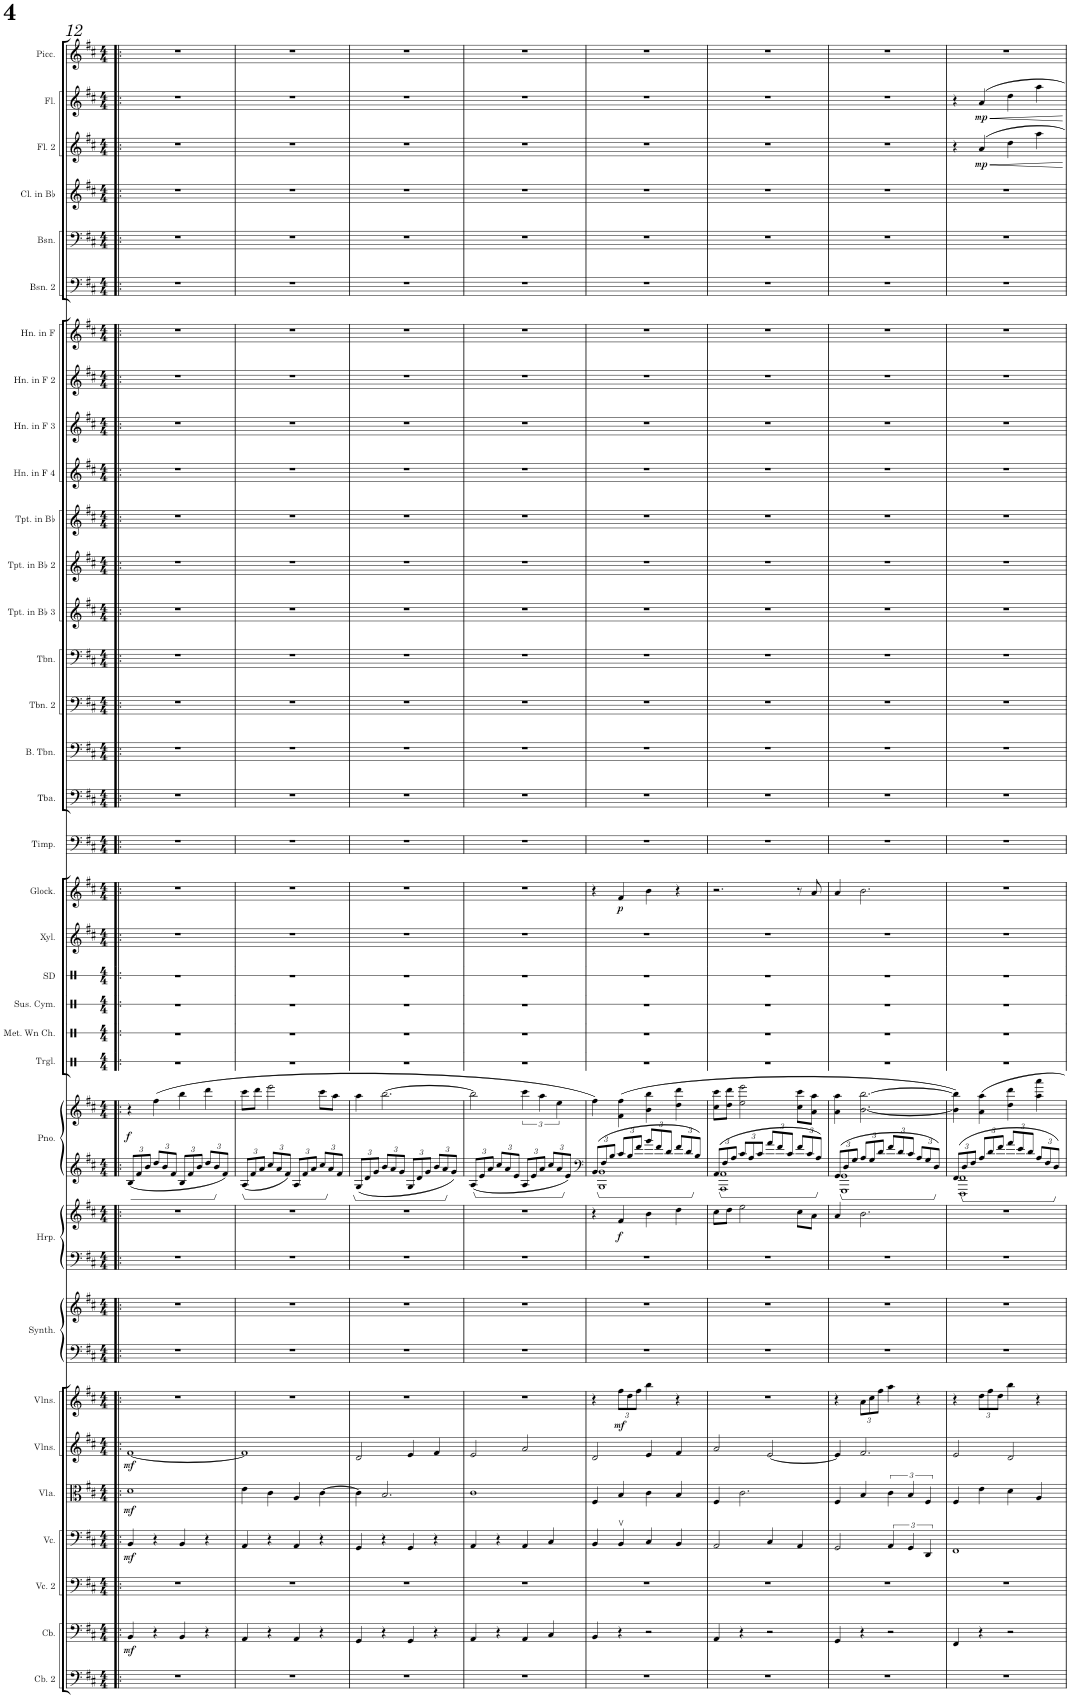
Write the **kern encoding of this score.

**kern	**kern	**dynam	**kern	**kern	**dynam	**kern	**dynam	**kern	**dynam	**kern	**dynam	**kern	**kern	**kern	**kern	**dynam	**kern	**kern	**dynam	**kern	**kern	**kern	**kern	**kern	**kern	**dynam	**kern	**kern	**kern	**kern	**kern	**kern	**kern	**kern	**kern	**kern	**kern	**kern	**kern	**kern	**kern	**kern	**dynam	**kern	**dynam	**kern
*part34	*part33	*part33	*part32	*part31	*part31	*part30	*part30	*part29	*part29	*part28	*part28	*part27	*part27	*part26	*part26	*part26	*part25	*part25	*part25	*part24	*part23	*part22	*part21	*part20	*part19	*part19	*part18	*part17	*part16	*part15	*part14	*part13	*part12	*part11	*part10	*part9	*part8	*part7	*part6	*part5	*part4	*part3	*part3	*part2	*part2	*part1
*staff37	*staff36	*staff36	*staff35	*staff34	*staff34	*staff33	*staff33	*staff32	*staff32	*staff31	*staff31	*staff30	*staff29	*staff28	*staff27	*staff27/28	*staff26	*staff25	*staff25/26	*staff24	*staff23	*staff22	*staff21	*staff20	*staff19	*staff19	*staff18	*staff17	*staff16	*staff15	*staff14	*staff13	*staff12	*staff11	*staff10	*staff9	*staff8	*staff7	*staff6	*staff5	*staff4	*staff3	*staff3	*staff2	*staff2	*staff1
*I"Contrabass 2	*I"Contrabass	*	*I"Violoncello 2	*I"Violoncello	*	*I"Viola	*	*I"Violins	*	*I"Violins	*	*I"Saw Synthesizer	*	*I"Harp	*	*	*I"Piano	*	*	*I"Triangle	*I"Metal Wind Chimes	*I"Suspended Cymbal	*I"Snare Drum	*I"Xylophone	*I"Glockenspiel	*	*I"Timpani	*I"Tuba	*I"Bass Trombone	*I"Trombone 2	*I"Trombone	*I"Trumpet in Bb 3	*I"Trumpet in Bb 2	*I"Trumpet in Bb	*I"Horn in F 4	*I"Horn in F 3	*I"Horn in F 2	*I"Horn in F	*I"Bassoon 2	*I"Bassoon	*I"Clarinet in Bb	*I"Flute 2	*	*I"Flute	*	*I"Piccolo
*I'Cb. 2	*I'Cb.	*	*I'Vc. 2	*I'Vc.	*	*I'Vla.	*	*I'Vlns.	*	*I'Vlns.	*	*I'Synth.	*	*I'Hrp.	*	*	*I'Pno.	*	*	*I'Trgl.	*I'Met. Wn Ch.	*I'Sus. Cym.	*I'SD	*I'Xyl.	*I'Glock.	*	*I'Timp.	*I'Tba.	*I'B. Tbn.	*I'Tbn. 2	*I'Tbn.	*I'Tpt. in Bb 3	*I'Tpt. in Bb 2	*I'Tpt. in Bb	*I'Hn. in F 4	*I'Hn. in F 3	*I'Hn. in F 2	*I'Hn. in F	*I'Bsn. 2	*I'Bsn.	*I'Cl. in Bb	*I'Fl. 2	*	*I'Fl.	*	*I'Picc.
!!LO:PB:g=z
*clefF4	*clefF4	*	*clefF4	*clefF4	*	*clefC3	*	*clefG2	*	*clefG2	*	*clefF4	*clefG2	*clefF4	*clefG2	*	*clefG2	*clefG2	*	*clefX	*clefX	*clefX	*clefX	*clefG2	*clefG2	*	*clefF4	*clefF4	*clefF4	*clefF4	*clefF4	*clefG2	*clefG2	*clefG2	*clefG2	*clefG2	*clefG2	*clefG2	*clefF4	*clefF4	*clefG2	*clefG2	*	*clefG2	*	*clefG2
*Trd7c12	*Trd7c12	*	*	*	*	*	*	*	*	*	*	*	*	*	*	*	*	*	*	*	*	*	*	*Trd-7c-12	*Trd-14c-24	*	*	*	*	*	*	*Trd1c2	*Trd1c2	*Trd1c2	*Trd4c7	*Trd4c7	*Trd4c7	*Trd4c7	*	*	*Trd1c2	*	*	*	*	*Trd-7c-12
*k[f#c#]	*k[f#c#]	*	*k[f#c#]	*k[f#c#]	*	*k[f#c#]	*	*k[f#c#]	*	*k[f#c#]	*	*k[f#c#]	*k[f#c#]	*k[f#c#]	*k[f#c#]	*	*k[f#c#]	*k[f#c#]	*	*k[]	*k[]	*k[]	*k[]	*k[f#c#]	*k[f#c#]	*	*k[f#c#]	*k[f#c#]	*k[f#c#]	*k[f#c#]	*k[f#c#]	*k[f#c#]	*k[f#c#]	*k[f#c#]	*k[f#c#]	*k[f#c#]	*k[f#c#]	*k[f#c#]	*k[f#c#]	*k[f#c#]	*k[f#c#]	*k[f#c#]	*	*k[f#c#]	*	*k[f#c#]
*M4/4	*M4/4	*	*M4/4	*M4/4	*	*M4/4	*	*M4/4	*	*M4/4	*	*M4/4	*M4/4	*M4/4	*M4/4	*	*M4/4	*M4/4	*	*M4/4	*M4/4	*M4/4	*M4/4	*M4/4	*M4/4	*	*M4/4	*M4/4	*M4/4	*M4/4	*M4/4	*M4/4	*M4/4	*M4/4	*M4/4	*M4/4	*M4/4	*M4/4	*M4/4	*M4/4	*M4/4	*M4/4	*	*M4/4	*	*M4/4
*	*	*	*	*	*	*	*	*	*	*	*	*	*	*	*	*	*Xbrackettup	*	*	*	*	*	*	*	*	*	*	*	*	*	*	*	*	*	*	*	*	*	*	*	*	*	*	*	*	*
=12!|:	=12!|:	=12!|:	=12!|:	=12!|:	=12!|:	=12!|:	=12!|:	=12!|:	=12!|:	=12!|:	=12!|:	=12!|:	=12!|:	=12!|:	=12!|:	=12!|:	=12!|:	=12!|:	=12!|:	=12!|:	=12!|:	=12!|:	=12!|:	=12!|:	=12!|:	=12!|:	=12!|:	=12!|:	=12!|:	=12!|:	=12!|:	=12!|:	=12!|:	=12!|:	=12!|:	=12!|:	=12!|:	=12!|:	=12!|:	=12!|:	=12!|:	=12!|:	=12!|:	=12!|:	=12!|:	=12!|:
!	!	!LO:DY:b	!	!	!LO:DY:b	!	!LO:DY:b	!	!LO:DY:b	!	!	!	!	!	!	!	!	!	!LO:DY:b	!	!	!	!	!	!	!	!	!	!	!	!	!	!	!	!	!	!	!	!	!	!	!	!	!	!	!
1r	4BB/	mf	1r	4BB/	mf	1d	mf	[1f#	mf	1r	.	1r	1r	1r	1r	.	12B/L	4r	f	1r	1r	1r	1r	1r	1r	.	1r	1r	1r	1r	1r	1r	1r	1r	1r	1r	1r	1r	1r	1r	1r	1r	.	1r	.	1r
.	.	.	.	.	.	.	.	.	.	.	.	.	.	.	.	.	12f#/	.	.	.	.	.	.	.	.	.	.	.	.	.	.	.	.	.	.	.	.	.	.	.	.	.	.	.	.	.
.	.	.	.	.	.	.	.	.	.	.	.	.	.	.	.	.	12b/J	.	.	.	.	.	.	.	.	.	.	.	.	.	.	.	.	.	.	.	.	.	.	.	.	.	.	.	.	.
.	4r	.	.	4r	.	.	.	.	.	.	.	.	.	.	.	.	12dd/L	(4ff#\	.	.	.	.	.	.	.	.	.	.	.	.	.	.	.	.	.	.	.	.	.	.	.	.	.	.	.	.
.	.	.	.	.	.	.	.	.	.	.	.	.	.	.	.	.	12b/	.	.	.	.	.	.	.	.	.	.	.	.	.	.	.	.	.	.	.	.	.	.	.	.	.	.	.	.	.
.	.	.	.	.	.	.	.	.	.	.	.	.	.	.	.	.	12f#/J	.	.	.	.	.	.	.	.	.	.	.	.	.	.	.	.	.	.	.	.	.	.	.	.	.	.	.	.	.
.	4BB/	.	.	4BB/	.	.	.	.	.	.	.	.	.	.	.	.	12B/L	4bb\	.	.	.	.	.	.	.	.	.	.	.	.	.	.	.	.	.	.	.	.	.	.	.	.	.	.	.	.
.	.	.	.	.	.	.	.	.	.	.	.	.	.	.	.	.	12f#/	.	.	.	.	.	.	.	.	.	.	.	.	.	.	.	.	.	.	.	.	.	.	.	.	.	.	.	.	.
.	.	.	.	.	.	.	.	.	.	.	.	.	.	.	.	.	12b/J	.	.	.	.	.	.	.	.	.	.	.	.	.	.	.	.	.	.	.	.	.	.	.	.	.	.	.	.	.
.	4r	.	.	4r	.	.	.	.	.	.	.	.	.	.	.	.	12dd/L	4ddd\	.	.	.	.	.	.	.	.	.	.	.	.	.	.	.	.	.	.	.	.	.	.	.	.	.	.	.	.
.	.	.	.	.	.	.	.	.	.	.	.	.	.	.	.	.	12b/	.	.	.	.	.	.	.	.	.	.	.	.	.	.	.	.	.	.	.	.	.	.	.	.	.	.	.	.	.
.	.	.	.	.	.	.	.	.	.	.	.	.	.	.	.	.	12f#/J	.	.	.	.	.	.	.	.	.	.	.	.	.	.	.	.	.	.	.	.	.	.	.	.	.	.	.	.	.
=13	=13	=13	=13	=13	=13	=13	=13	=13	=13	=13	=13	=13	=13	=13	=13	=13	=13	=13	=13	=13	=13	=13	=13	=13	=13	=13	=13	=13	=13	=13	=13	=13	=13	=13	=13	=13	=13	=13	=13	=13	=13	=13	=13	=13	=13	=13
1r	4AA/	.	1r	4AA/	.	4e\	.	1f#]	.	1r	.	1r	1r	1r	1r	.	12A/L	8ccc#\L	.	1r	1r	1r	1r	1r	1r	.	1r	1r	1r	1r	1r	1r	1r	1r	1r	1r	1r	1r	1r	1r	1r	1r	.	1r	.	1r
.	.	.	.	.	.	.	.	.	.	.	.	.	.	.	.	.	12f#/	.	.	.	.	.	.	.	.	.	.	.	.	.	.	.	.	.	.	.	.	.	.	.	.	.	.	.	.	.
.	.	.	.	.	.	.	.	.	.	.	.	.	.	.	.	.	.	8ddd\J	.	.	.	.	.	.	.	.	.	.	.	.	.	.	.	.	.	.	.	.	.	.	.	.	.	.	.	.
.	.	.	.	.	.	.	.	.	.	.	.	.	.	.	.	.	12a/J	.	.	.	.	.	.	.	.	.	.	.	.	.	.	.	.	.	.	.	.	.	.	.	.	.	.	.	.	.
.	4r	.	.	4r	.	4c#\	.	.	.	.	.	.	.	.	.	.	12cc#/L	2eee\	.	.	.	.	.	.	.	.	.	.	.	.	.	.	.	.	.	.	.	.	.	.	.	.	.	.	.	.
.	.	.	.	.	.	.	.	.	.	.	.	.	.	.	.	.	12a/	.	.	.	.	.	.	.	.	.	.	.	.	.	.	.	.	.	.	.	.	.	.	.	.	.	.	.	.	.
.	.	.	.	.	.	.	.	.	.	.	.	.	.	.	.	.	12f#/J	.	.	.	.	.	.	.	.	.	.	.	.	.	.	.	.	.	.	.	.	.	.	.	.	.	.	.	.	.
.	4AA/	.	.	4AA/	.	4A/	.	.	.	.	.	.	.	.	.	.	12A/L	.	.	.	.	.	.	.	.	.	.	.	.	.	.	.	.	.	.	.	.	.	.	.	.	.	.	.	.	.
.	.	.	.	.	.	.	.	.	.	.	.	.	.	.	.	.	12f#/	.	.	.	.	.	.	.	.	.	.	.	.	.	.	.	.	.	.	.	.	.	.	.	.	.	.	.	.	.
.	.	.	.	.	.	.	.	.	.	.	.	.	.	.	.	.	12a/J	.	.	.	.	.	.	.	.	.	.	.	.	.	.	.	.	.	.	.	.	.	.	.	.	.	.	.	.	.
.	4r	.	.	4r	.	[4c#\	.	.	.	.	.	.	.	.	.	.	12cc#/L	8ccc#\L	.	.	.	.	.	.	.	.	.	.	.	.	.	.	.	.	.	.	.	.	.	.	.	.	.	.	.	.
.	.	.	.	.	.	.	.	.	.	.	.	.	.	.	.	.	12a/	.	.	.	.	.	.	.	.	.	.	.	.	.	.	.	.	.	.	.	.	.	.	.	.	.	.	.	.	.
.	.	.	.	.	.	.	.	.	.	.	.	.	.	.	.	.	.	8aa\J	.	.	.	.	.	.	.	.	.	.	.	.	.	.	.	.	.	.	.	.	.	.	.	.	.	.	.	.
.	.	.	.	.	.	.	.	.	.	.	.	.	.	.	.	.	12f#/J	.	.	.	.	.	.	.	.	.	.	.	.	.	.	.	.	.	.	.	.	.	.	.	.	.	.	.	.	.
=14	=14	=14	=14	=14	=14	=14	=14	=14	=14	=14	=14	=14	=14	=14	=14	=14	=14	=14	=14	=14	=14	=14	=14	=14	=14	=14	=14	=14	=14	=14	=14	=14	=14	=14	=14	=14	=14	=14	=14	=14	=14	=14	=14	=14	=14	=14
1r	4GG/	.	1r	4GG/	.	4c#\]	.	2d/	.	1r	.	1r	1r	1r	1r	.	12G/L	4aa\	.	1r	1r	1r	1r	1r	1r	.	1r	1r	1r	1r	1r	1r	1r	1r	1r	1r	1r	1r	1r	1r	1r	1r	.	1r	.	1r
.	.	.	.	.	.	.	.	.	.	.	.	.	.	.	.	.	12d/	.	.	.	.	.	.	.	.	.	.	.	.	.	.	.	.	.	.	.	.	.	.	.	.	.	.	.	.	.
.	.	.	.	.	.	.	.	.	.	.	.	.	.	.	.	.	12g/J	.	.	.	.	.	.	.	.	.	.	.	.	.	.	.	.	.	.	.	.	.	.	.	.	.	.	.	.	.
.	4r	.	.	4r	.	2.B/	.	.	.	.	.	.	.	.	.	.	12b/L	[2.bb\	.	.	.	.	.	.	.	.	.	.	.	.	.	.	.	.	.	.	.	.	.	.	.	.	.	.	.	.
.	.	.	.	.	.	.	.	.	.	.	.	.	.	.	.	.	12a/	.	.	.	.	.	.	.	.	.	.	.	.	.	.	.	.	.	.	.	.	.	.	.	.	.	.	.	.	.
.	.	.	.	.	.	.	.	.	.	.	.	.	.	.	.	.	12g/J	.	.	.	.	.	.	.	.	.	.	.	.	.	.	.	.	.	.	.	.	.	.	.	.	.	.	.	.	.
.	4GG/	.	.	4GG/	.	.	.	4e/	.	.	.	.	.	.	.	.	12G/L	.	.	.	.	.	.	.	.	.	.	.	.	.	.	.	.	.	.	.	.	.	.	.	.	.	.	.	.	.
.	.	.	.	.	.	.	.	.	.	.	.	.	.	.	.	.	12d/	.	.	.	.	.	.	.	.	.	.	.	.	.	.	.	.	.	.	.	.	.	.	.	.	.	.	.	.	.
.	.	.	.	.	.	.	.	.	.	.	.	.	.	.	.	.	12g/J	.	.	.	.	.	.	.	.	.	.	.	.	.	.	.	.	.	.	.	.	.	.	.	.	.	.	.	.	.
.	4r	.	.	4r	.	.	.	4f#/	.	.	.	.	.	.	.	.	12b/L	.	.	.	.	.	.	.	.	.	.	.	.	.	.	.	.	.	.	.	.	.	.	.	.	.	.	.	.	.
.	.	.	.	.	.	.	.	.	.	.	.	.	.	.	.	.	12a/	.	.	.	.	.	.	.	.	.	.	.	.	.	.	.	.	.	.	.	.	.	.	.	.	.	.	.	.	.
.	.	.	.	.	.	.	.	.	.	.	.	.	.	.	.	.	12g/J	.	.	.	.	.	.	.	.	.	.	.	.	.	.	.	.	.	.	.	.	.	.	.	.	.	.	.	.	.
=15	=15	=15	=15	=15	=15	=15	=15	=15	=15	=15	=15	=15	=15	=15	=15	=15	=15	=15	=15	=15	=15	=15	=15	=15	=15	=15	=15	=15	=15	=15	=15	=15	=15	=15	=15	=15	=15	=15	=15	=15	=15	=15	=15	=15	=15	=15
1r	4AA/	.	1r	4AA/	.	1c#	.	2e/	.	1r	.	1r	1r	1r	1r	.	12A/L	2bb\]	.	1r	1r	1r	1r	1r	1r	.	1r	1r	1r	1r	1r	1r	1r	1r	1r	1r	1r	1r	1r	1r	1r	1r	.	1r	.	1r
.	.	.	.	.	.	.	.	.	.	.	.	.	.	.	.	.	12e/	.	.	.	.	.	.	.	.	.	.	.	.	.	.	.	.	.	.	.	.	.	.	.	.	.	.	.	.	.
.	.	.	.	.	.	.	.	.	.	.	.	.	.	.	.	.	12a/J	.	.	.	.	.	.	.	.	.	.	.	.	.	.	.	.	.	.	.	.	.	.	.	.	.	.	.	.	.
.	4r	.	.	4r	.	.	.	.	.	.	.	.	.	.	.	.	12cc#/L	.	.	.	.	.	.	.	.	.	.	.	.	.	.	.	.	.	.	.	.	.	.	.	.	.	.	.	.	.
.	.	.	.	.	.	.	.	.	.	.	.	.	.	.	.	.	12a/	.	.	.	.	.	.	.	.	.	.	.	.	.	.	.	.	.	.	.	.	.	.	.	.	.	.	.	.	.
.	.	.	.	.	.	.	.	.	.	.	.	.	.	.	.	.	12e/J	.	.	.	.	.	.	.	.	.	.	.	.	.	.	.	.	.	.	.	.	.	.	.	.	.	.	.	.	.
.	4AA/	.	.	4AA/	.	.	.	2a/	.	.	.	.	.	.	.	.	12A/L	6ccc#\	.	.	.	.	.	.	.	.	.	.	.	.	.	.	.	.	.	.	.	.	.	.	.	.	.	.	.	.
.	.	.	.	.	.	.	.	.	.	.	.	.	.	.	.	.	12e/	.	.	.	.	.	.	.	.	.	.	.	.	.	.	.	.	.	.	.	.	.	.	.	.	.	.	.	.	.
.	.	.	.	.	.	.	.	.	.	.	.	.	.	.	.	.	12a/J	6aa\	.	.	.	.	.	.	.	.	.	.	.	.	.	.	.	.	.	.	.	.	.	.	.	.	.	.	.	.
.	4C#/	.	.	4C#/	.	.	.	.	.	.	.	.	.	.	.	.	12cc#/L	.	.	.	.	.	.	.	.	.	.	.	.	.	.	.	.	.	.	.	.	.	.	.	.	.	.	.	.	.
.	.	.	.	.	.	.	.	.	.	.	.	.	.	.	.	.	12a/	6ee\	.	.	.	.	.	.	.	.	.	.	.	.	.	.	.	.	.	.	.	.	.	.	.	.	.	.	.	.
.	.	.	.	.	.	.	.	.	.	.	.	.	.	.	.	.	12e/J	.	.	.	.	.	.	.	.	.	.	.	.	.	.	.	.	.	.	.	.	.	.	.	.	.	.	.	.	.
=16	=16	=16	=16	=16	=16	=16	=16	=16	=16	=16	=16	=16	=16	=16	=16	=16	=16	=16	=16	=16	=16	=16	=16	=16	=16	=16	=16	=16	=16	=16	=16	=16	=16	=16	=16	=16	=16	=16	=16	=16	=16	=16	=16	=16	=16	=16
*	*	*	*	*	*	*	*	*	*	*	*	*	*	*	*	*	*clefF4	*	*	*	*	*	*	*	*	*	*	*	*	*	*	*	*	*	*	*	*	*	*	*	*	*	*	*	*	*
*	*	*	*	*	*	*	*	*	*	*	*	*	*	*	*	*	*^	*	*	*	*	*	*	*	*	*	*	*	*	*	*	*	*	*	*	*	*	*	*	*	*	*	*	*	*	*
1r	4BB/	.	1r	4BB/	.	4F#/	.	2d/	.	4r	.	1r	1r	1r	4r	.	12BB/L	1BBB 1BB	4ff#\)	.	1r	1r	1r	1r	1r	4r	.	1r	1r	1r	1r	1r	1r	1r	1r	1r	1r	1r	1r	1r	1r	1r	1r	.	1r	.	1r
.	.	.	.	.	.	.	.	.	.	.	.	.	.	.	.	.	12F#/	.	.	.	.	.	.	.	.	.	.	.	.	.	.	.	.	.	.	.	.	.	.	.	.	.	.	.	.	.	.
.	.	.	.	.	.	.	.	.	.	.	.	.	.	.	.	.	12B/J	.	.	.	.	.	.	.	.	.	.	.	.	.	.	.	.	.	.	.	.	.	.	.	.	.	.	.	.	.	.
*	*	*	*	*	*	*	*	*	*	*Xbrackettup	*	*	*	*	*	*	*	*	*	*	*	*	*	*	*	*	*	*	*	*	*	*	*	*	*	*	*	*	*	*	*	*	*	*	*	*	*
!	!	!	!	!	!	!	!	!	!	!	!LO:DY:b	!	!	!	!	!LO:DY:b	!	!	!	!	!	!	!	!	!	!	!LO:DY:b	!	!	!	!	!	!	!	!	!	!	!	!	!	!	!	!	!	!	!	!
.	4r	.	.	4BBv/	.	4B/	.	.	.	12ff#\L	mf	.	.	.	4f#/	f	12c#/L	.	(4f#\ 4ff#\	.	.	.	.	.	.	4f#/	p	.	.	.	.	.	.	.	.	.	.	.	.	.	.	.	.	.	.	.	.
.	.	.	.	.	.	.	.	.	.	12dd\	.	.	.	.	.	.	12B/	.	.	.	.	.	.	.	.	.	.	.	.	.	.	.	.	.	.	.	.	.	.	.	.	.	.	.	.	.	.
.	.	.	.	.	.	.	.	.	.	12ff#\J	.	.	.	.	.	.	12f#/J	.	.	.	.	.	.	.	.	.	.	.	.	.	.	.	.	.	.	.	.	.	.	.	.	.	.	.	.	.	.
.	2r	.	.	4C#/	.	4c#\	.	4e/	.	4bb\	.	.	.	.	4b\	.	12b/L	.	4b\ 4bb\	.	.	.	.	.	.	4b\	.	.	.	.	.	.	.	.	.	.	.	.	.	.	.	.	.	.	.	.	.
.	.	.	.	.	.	.	.	.	.	.	.	.	.	.	.	.	12f#/	.	.	.	.	.	.	.	.	.	.	.	.	.	.	.	.	.	.	.	.	.	.	.	.	.	.	.	.	.	.
.	.	.	.	.	.	.	.	.	.	.	.	.	.	.	.	.	12d/J	.	.	.	.	.	.	.	.	.	.	.	.	.	.	.	.	.	.	.	.	.	.	.	.	.	.	.	.	.	.
.	.	.	.	4BB/	.	4B/	.	4f#/	.	4r	.	.	.	.	4dd\	.	12f#/L	.	4dd\ 4ddd\	.	.	.	.	.	.	4r	.	.	.	.	.	.	.	.	.	.	.	.	.	.	.	.	.	.	.	.	.
.	.	.	.	.	.	.	.	.	.	.	.	.	.	.	.	.	12d/	.	.	.	.	.	.	.	.	.	.	.	.	.	.	.	.	.	.	.	.	.	.	.	.	.	.	.	.	.	.
.	.	.	.	.	.	.	.	.	.	.	.	.	.	.	.	.	12B/J	.	.	.	.	.	.	.	.	.	.	.	.	.	.	.	.	.	.	.	.	.	.	.	.	.	.	.	.	.	.
=17	=17	=17	=17	=17	=17	=17	=17	=17	=17	=17	=17	=17	=17	=17	=17	=17	=17	=17	=17	=17	=17	=17	=17	=17	=17	=17	=17	=17	=17	=17	=17	=17	=17	=17	=17	=17	=17	=17	=17	=17	=17	=17	=17	=17	=17	=17	=17
1r	4AA/	.	1r	2AA/	.	4F#/	.	2a/	.	1r	.	1r	1r	1r	8cc#\L	.	12AA/L	1AAA 1AA	8cc#\ 8ccc#\L	.	1r	1r	1r	1r	1r	2.r	.	1r	1r	1r	1r	1r	1r	1r	1r	1r	1r	1r	1r	1r	1r	1r	1r	.	1r	.	1r
.	.	.	.	.	.	.	.	.	.	.	.	.	.	.	.	.	12F#/	.	.	.	.	.	.	.	.	.	.	.	.	.	.	.	.	.	.	.	.	.	.	.	.	.	.	.	.	.	.
.	.	.	.	.	.	.	.	.	.	.	.	.	.	.	8dd\J	.	.	.	8dd\ 8ddd\J	.	.	.	.	.	.	.	.	.	.	.	.	.	.	.	.	.	.	.	.	.	.	.	.	.	.	.	.
.	.	.	.	.	.	.	.	.	.	.	.	.	.	.	.	.	12A/J	.	.	.	.	.	.	.	.	.	.	.	.	.	.	.	.	.	.	.	.	.	.	.	.	.	.	.	.	.	.
.	4r	.	.	.	.	2.c#\	.	.	.	.	.	.	.	.	2ee\	.	12c#/L	.	2ee\ 2eee\	.	.	.	.	.	.	.	.	.	.	.	.	.	.	.	.	.	.	.	.	.	.	.	.	.	.	.	.
.	.	.	.	.	.	.	.	.	.	.	.	.	.	.	.	.	12A/	.	.	.	.	.	.	.	.	.	.	.	.	.	.	.	.	.	.	.	.	.	.	.	.	.	.	.	.	.	.
.	.	.	.	.	.	.	.	.	.	.	.	.	.	.	.	.	12c#/J	.	.	.	.	.	.	.	.	.	.	.	.	.	.	.	.	.	.	.	.	.	.	.	.	.	.	.	.	.	.
.	2r	.	.	4C#/	.	.	.	[2e/	.	.	.	.	.	.	.	.	12a/L	.	.	.	.	.	.	.	.	.	.	.	.	.	.	.	.	.	.	.	.	.	.	.	.	.	.	.	.	.	.
.	.	.	.	.	.	.	.	.	.	.	.	.	.	.	.	.	12f#/	.	.	.	.	.	.	.	.	.	.	.	.	.	.	.	.	.	.	.	.	.	.	.	.	.	.	.	.	.	.
.	.	.	.	.	.	.	.	.	.	.	.	.	.	.	.	.	12c#/J	.	.	.	.	.	.	.	.	.	.	.	.	.	.	.	.	.	.	.	.	.	.	.	.	.	.	.	.	.	.
.	.	.	.	4AA/	.	.	.	.	.	.	.	.	.	.	8cc#\L	.	12f#/L	.	8cc#\ 8ccc#\L	.	.	.	.	.	.	8r	.	.	.	.	.	.	.	.	.	.	.	.	.	.	.	.	.	.	.	.	.
.	.	.	.	.	.	.	.	.	.	.	.	.	.	.	.	.	12c#/	.	.	.	.	.	.	.	.	.	.	.	.	.	.	.	.	.	.	.	.	.	.	.	.	.	.	.	.	.	.
.	.	.	.	.	.	.	.	.	.	.	.	.	.	.	8a\J	.	.	.	8a\ 8aa\J	.	.	.	.	.	.	8a/	.	.	.	.	.	.	.	.	.	.	.	.	.	.	.	.	.	.	.	.	.
.	.	.	.	.	.	.	.	.	.	.	.	.	.	.	.	.	12A/J	.	.	.	.	.	.	.	.	.	.	.	.	.	.	.	.	.	.	.	.	.	.	.	.	.	.	.	.	.	.
=18	=18	=18	=18	=18	=18	=18	=18	=18	=18	=18	=18	=18	=18	=18	=18	=18	=18	=18	=18	=18	=18	=18	=18	=18	=18	=18	=18	=18	=18	=18	=18	=18	=18	=18	=18	=18	=18	=18	=18	=18	=18	=18	=18	=18	=18	=18	=18
1r	4GG/	.	1r	2GG/	.	4F#/	.	4e/]	.	4r	.	1r	1r	1r	4a/	.	12GG/L	1GGG 1GG	4a\ 4aa\	.	1r	1r	1r	1r	1r	4a/	.	1r	1r	1r	1r	1r	1r	1r	1r	1r	1r	1r	1r	1r	1r	1r	1r	.	1r	.	1r
.	.	.	.	.	.	.	.	.	.	.	.	.	.	.	.	.	12D/	.	.	.	.	.	.	.	.	.	.	.	.	.	.	.	.	.	.	.	.	.	.	.	.	.	.	.	.	.	.
.	.	.	.	.	.	.	.	.	.	.	.	.	.	.	.	.	12G/J	.	.	.	.	.	.	.	.	.	.	.	.	.	.	.	.	.	.	.	.	.	.	.	.	.	.	.	.	.	.
.	4r	.	.	.	.	4B/	.	2.f#/	.	12a\L	.	.	.	.	2.b\	.	12A/L	.	[2.b\ [2.bb\	.	.	.	.	.	.	2.b\	.	.	.	.	.	.	.	.	.	.	.	.	.	.	.	.	.	.	.	.	.
.	.	.	.	.	.	.	.	.	.	12cc#\	.	.	.	.	.	.	12G/	.	.	.	.	.	.	.	.	.	.	.	.	.	.	.	.	.	.	.	.	.	.	.	.	.	.	.	.	.	.
.	.	.	.	.	.	.	.	.	.	12ff#\J	.	.	.	.	.	.	12d/J	.	.	.	.	.	.	.	.	.	.	.	.	.	.	.	.	.	.	.	.	.	.	.	.	.	.	.	.	.	.
.	2r	.	.	6AA/	.	6c#\	.	.	.	4aa\	.	.	.	.	.	.	12f#/L	.	.	.	.	.	.	.	.	.	.	.	.	.	.	.	.	.	.	.	.	.	.	.	.	.	.	.	.	.	.
.	.	.	.	.	.	.	.	.	.	.	.	.	.	.	.	.	12d/	.	.	.	.	.	.	.	.	.	.	.	.	.	.	.	.	.	.	.	.	.	.	.	.	.	.	.	.	.	.
.	.	.	.	6GG/	.	6B/	.	.	.	.	.	.	.	.	.	.	12c#/J	.	.	.	.	.	.	.	.	.	.	.	.	.	.	.	.	.	.	.	.	.	.	.	.	.	.	.	.	.	.
.	.	.	.	.	.	.	.	.	.	4r	.	.	.	.	.	.	12A/L	.	.	.	.	.	.	.	.	.	.	.	.	.	.	.	.	.	.	.	.	.	.	.	.	.	.	.	.	.	.
.	.	.	.	6DD/	.	6F#/	.	.	.	.	.	.	.	.	.	.	12G/	.	.	.	.	.	.	.	.	.	.	.	.	.	.	.	.	.	.	.	.	.	.	.	.	.	.	.	.	.	.
.	.	.	.	.	.	.	.	.	.	.	.	.	.	.	.	.	12D/J	.	.	.	.	.	.	.	.	.	.	.	.	.	.	.	.	.	.	.	.	.	.	.	.	.	.	.	.	.	.
=19	=19	=19	=19	=19	=19	=19	=19	=19	=19	=19	=19	=19	=19	=19	=19	=19	=19	=19	=19	=19	=19	=19	=19	=19	=19	=19	=19	=19	=19	=19	=19	=19	=19	=19	=19	=19	=19	=19	=19	=19	=19	=19	=19	=19	=19	=19	=19
1r	4FF#/	.	1r	1FF#	.	4F#/	.	2e/	.	4r	.	1r	1r	1r	1r	.	12FF#/L	1FFF# 1FF#	4b\] 4bb\])	.	1r	1r	1r	1r	1r	1r	.	1r	1r	1r	1r	1r	1r	1r	1r	1r	1r	1r	1r	1r	1r	1r	4r	.	4r	.	1r
.	.	.	.	.	.	.	.	.	.	.	.	.	.	.	.	.	12D/	.	.	.	.	.	.	.	.	.	.	.	.	.	.	.	.	.	.	.	.	.	.	.	.	.	.	.	.	.	.
.	.	.	.	.	.	.	.	.	.	.	.	.	.	.	.	.	12F#/J	.	.	.	.	.	.	.	.	.	.	.	.	.	.	.	.	.	.	.	.	.	.	.	.	.	.	.	.	.	.
!	!	!	!	!	!	!	!	!	!	!	!	!	!	!	!	!	!	!	!	!	!	!	!	!	!	!	!	!	!	!	!	!	!	!	!	!	!	!	!	!	!	!	!	!LO:HP:b	!	!LO:HP:b	!
!	!	!	!	!	!	!	!	!	!	!	!	!	!	!	!	!	!	!	!	!	!	!	!	!	!	!	!	!	!	!	!	!	!	!	!	!	!	!	!	!	!	!	!	!LO:DY:n=1:b	!	!LO:DY:n=1:b	!
.	4r	.	.	.	.	4e\	.	.	.	12dd\L	.	.	.	.	.	.	12A/L	.	4a\ 4aa\	.	.	.	.	.	.	.	.	.	.	.	.	.	.	.	.	.	.	.	.	.	.	.	4a/	< mp	4a/	< mp	.
.	.	.	.	.	.	.	.	.	.	12ff#\	.	.	.	.	.	.	12d/	.	.	.	.	.	.	.	.	.	.	.	.	.	.	.	.	.	.	.	.	.	.	.	.	.	.	.	.	.	.
.	.	.	.	.	.	.	.	.	.	12dd\J	.	.	.	.	.	.	12f#/J	.	.	.	.	.	.	.	.	.	.	.	.	.	.	.	.	.	.	.	.	.	.	.	.	.	.	.	.	.	.
.	2r	.	.	.	.	4d\	.	2d/	.	4bb\	.	.	.	.	.	.	12a/L	.	4dd\ 4ddd\	.	.	.	.	.	.	.	.	.	.	.	.	.	.	.	.	.	.	.	.	.	.	.	4dd\	.	4dd\	.	.
.	.	.	.	.	.	.	.	.	.	.	.	.	.	.	.	.	12e/	.	.	.	.	.	.	.	.	.	.	.	.	.	.	.	.	.	.	.	.	.	.	.	.	.	.	.	.	.	.
.	.	.	.	.	.	.	.	.	.	.	.	.	.	.	.	.	12d/J	.	.	.	.	.	.	.	.	.	.	.	.	.	.	.	.	.	.	.	.	.	.	.	.	.	.	.	.	.	.
.	.	.	.	.	.	4A/	.	.	.	4r	.	.	.	.	.	.	12A/L	.	4aa\ 4aaa\	.	.	.	.	.	.	.	.	.	.	.	.	.	.	.	.	.	.	.	.	.	.	.	4aa\	.	4aa\	.	.
.	.	.	.	.	.	.	.	.	.	.	.	.	.	.	.	.	12F#/	.	.	.	.	.	.	.	.	.	.	.	.	.	.	.	.	.	.	.	.	.	.	.	.	.	.	.	.	.	.
.	.	.	.	.	.	.	.	.	.	.	.	.	.	.	.	.	12D/J	.	.	.	.	.	.	.	.	.	.	.	.	.	.	.	.	.	.	.	.	.	.	.	.	.	.	.	.	.	.
*	*	*	*	*	*	*	*	*	*	*	*	*	*	*	*	*	*v	*v	*	*	*	*	*	*	*	*	*	*	*	*	*	*	*	*	*	*	*	*	*	*	*	*	*	*	*	*	*
.	.	.	.	.	.	.	.	.	.	.	.	.	.	.	.	.	.	.	.	.	.	.	.	.	.	.	.	.	.	.	.	.	.	.	.	.	.	.	.	.	.	.	[	.	[	.
=	=	=	=	=	=	=	=	=	=	=	=	=	=	=	=	=	=	=	=	=	=	=	=	=	=	=	=	=	=	=	=	=	=	=	=	=	=	=	=	=	=	=	=	=	=	=
*-	*-	*-	*-	*-	*-	*-	*-	*-	*-	*-	*-	*-	*-	*-	*-	*-	*-	*-	*-	*-	*-	*-	*-	*-	*-	*-	*-	*-	*-	*-	*-	*-	*-	*-	*-	*-	*-	*-	*-	*-	*-	*-	*-	*-	*-	*-
